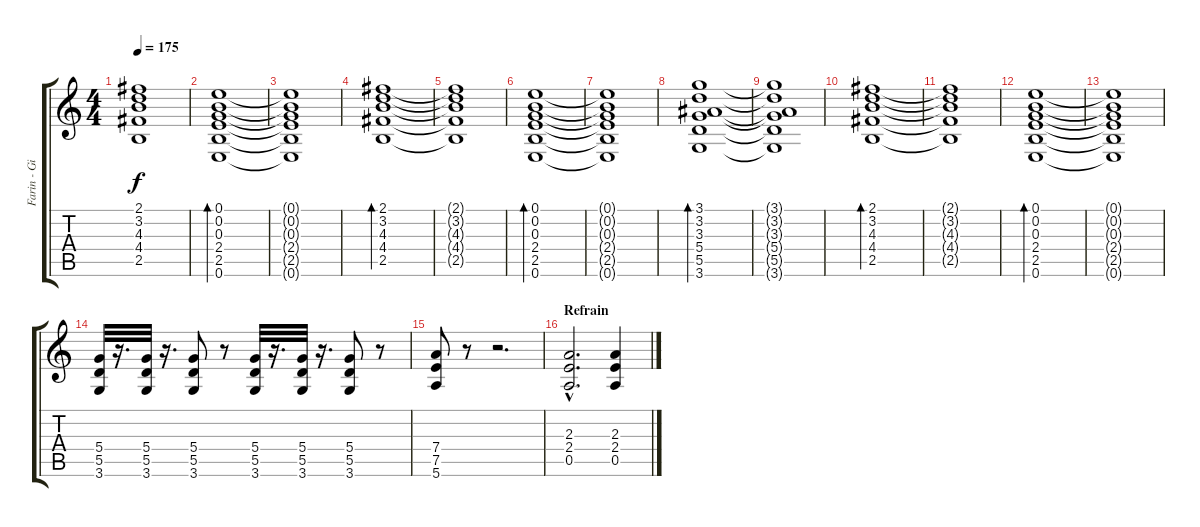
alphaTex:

\track ("Farin - Gitarre II" "Farin - Gi") {instrument distortionguitar}
\staff {score tabs}
\tuning (E4 B3 G3 D3 A2 E2) {hide}
\ts (4 4)
\tempo 175
\clef g2
\ks c
(2.1{t} 3.2{t} 4.3{t} 4.4{t} 2.5{t}).1{dy f} |
(0.1 0.2 0.3 2.4 2.5 0.6).1{bd 240} |
(0.1{t} 0.2{t} 0.3{t} 2.4{t} 2.5{t} 0.6{t}).1 |
(2.1 3.2 4.3 4.4 2.5).1{bd 240} |
(2.1{t} 3.2{t} 4.3{t} 4.4{t} 2.5{t}).1 |
(0.1 0.2 0.3 2.4 2.5 0.6).1{bd 240} |
(0.1{t} 0.2{t} 0.3{t} 2.4{t} 2.5{t} 0.6{t}).1 |
(3.1 3.2 3.3 5.4 5.5 3.6).1{bd 240} |
(3.1{t} 3.2{t} 3.3{t} 5.4{t} 5.5{t} 3.6{t}).1 |
(2.1 3.2 4.3 4.4 2.5).1{bd 240} |
(2.1{t} 3.2{t} 4.3{t} 4.4{t} 2.5{t}).1 |
(0.1 0.2 0.3 2.4 2.5 0.6).1{bd 240} |
(0.1{t} 0.2{t} 0.3{t} 2.4{t} 2.5{t} 0.6{t}).1 |
(5.4 5.5 3.6).32{volume 15 instrument distortionguitar} r.16{d} (5.4 5.5 3.6).32 r.16{d} (5.4 5.5 3.6).8 r.8 (5.4 5.5 3.6).32 r.16{d} (5.4 5.5 3.6).32 r.16{d} (5.4 5.5 3.6).8 r.8 |
(7.4 7.5 5.6).8 r.8 r.2{d} |
\section ("" "Refrain")
(2.3{hac} 2.4{hac} 0.5{hac}).2{d} (2.3 2.4 0.5).4
